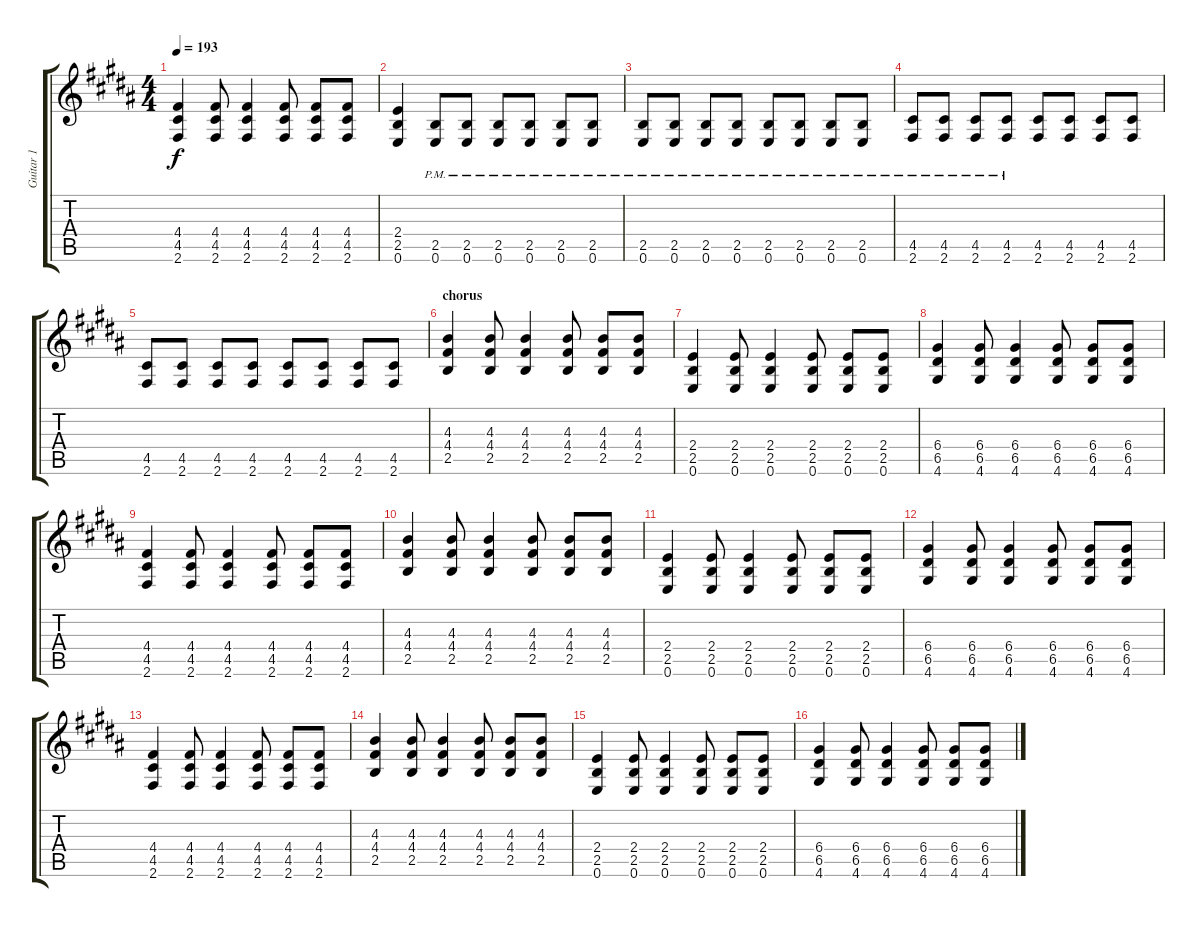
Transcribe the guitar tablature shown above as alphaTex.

\track ("Guitar 1" "Guitar 1") {instrument overdrivenguitar}
\staff {score tabs}
\tuning (E4 B3 G3 D3 A2 E2) {hide}
\ts (4 4)
\tempo 193
\clef g2
\ks b
(4.4 4.5 2.6).4{dy f} (4.4 4.5 2.6).8 (4.4 4.5 2.6).4 (4.4 4.5 2.6).8 (4.4 4.5 2.6).8 (4.4 4.5 2.6).8 |
(2.4 2.5 0.6).4 (2.5 0.6{pm}).8 (2.5 0.6{pm}).8 (2.5 0.6{pm}).8 (2.5 0.6{pm}).8 (2.5 0.6{pm}).8 (2.5 0.6{pm}).8 |
(2.5 0.6{pm}).8 (2.5 0.6{pm}).8 (2.5 0.6{pm}).8 (2.5 0.6{pm}).8 (2.5 0.6{pm}).8 (2.5 0.6{pm}).8 (2.5 0.6{pm}).8 (2.5 0.6{pm}).8 |
(4.5 2.6{pm}).8 (4.5 2.6{pm}).8 (4.5 2.6{pm}).8 (4.5 2.6{pm}).8 (4.5 2.6).8 (4.5 2.6).8 (4.5 2.6).8 (4.5 2.6).8 |
(4.5 2.6).8 (4.5 2.6).8 (4.5 2.6).8 (4.5 2.6).8 (4.5 2.6).8 (4.5 2.6).8 (4.5 2.6).8 (4.5 2.6).8 |
\section ("" "chorus")
(4.3 4.4 2.5).4 (4.3 4.4 2.5).8 (4.3 4.4 2.5).4 (4.3 4.4 2.5).8 (4.3 4.4 2.5).8 (4.3 4.4 2.5).8 |
(2.4 2.5 0.6).4 (2.4 2.5 0.6).8 (2.4 2.5 0.6).4 (2.4 2.5 0.6).8 (2.4 2.5 0.6).8 (2.4 2.5 0.6).8 |
(6.4 6.5 4.6).4 (6.4 6.5 4.6).8 (6.4 6.5 4.6).4 (6.4 6.5 4.6).8 (6.4 6.5 4.6).8 (6.4 6.5 4.6).8 |
(4.4 4.5 2.6).4 (4.4 4.5 2.6).8 (4.4 4.5 2.6).4 (4.4 4.5 2.6).8 (4.4 4.5 2.6).8 (4.4 4.5 2.6).8 |
(4.3 4.4 2.5).4 (4.3 4.4 2.5).8 (4.3 4.4 2.5).4 (4.3 4.4 2.5).8 (4.3 4.4 2.5).8 (4.3 4.4 2.5).8 |
(2.4 2.5 0.6).4 (2.4 2.5 0.6).8 (2.4 2.5 0.6).4 (2.4 2.5 0.6).8 (2.4 2.5 0.6).8 (2.4 2.5 0.6).8 |
(6.4 6.5 4.6).4 (6.4 6.5 4.6).8 (6.4 6.5 4.6).4 (6.4 6.5 4.6).8 (6.4 6.5 4.6).8 (6.4 6.5 4.6).8 |
(4.4 4.5 2.6).4 (4.4 4.5 2.6).8 (4.4 4.5 2.6).4 (4.4 4.5 2.6).8 (4.4 4.5 2.6).8 (4.4 4.5 2.6).8 |
(4.3 4.4 2.5).4 (4.3 4.4 2.5).8 (4.3 4.4 2.5).4 (4.3 4.4 2.5).8 (4.3 4.4 2.5).8 (4.3 4.4 2.5).8 |
(2.4 2.5 0.6).4 (2.4 2.5 0.6).8 (2.4 2.5 0.6).4 (2.4 2.5 0.6).8 (2.4 2.5 0.6).8 (2.4 2.5 0.6).8 |
(6.4 6.5 4.6).4 (6.4 6.5 4.6).8 (6.4 6.5 4.6).4 (6.4 6.5 4.6).8 (6.4 6.5 4.6).8 (6.4 6.5 4.6).8
